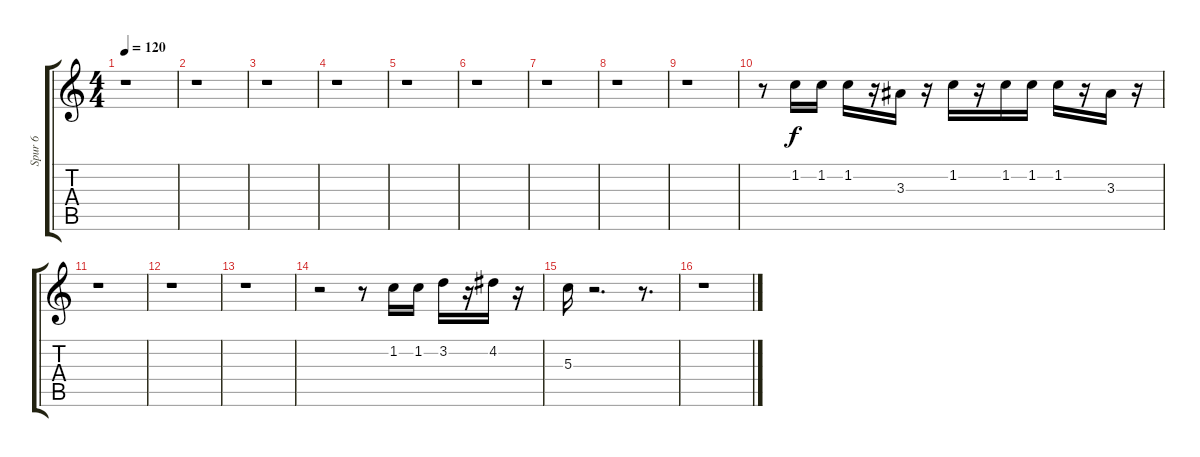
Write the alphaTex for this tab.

\track ("Spur 6" "Spur 6") {instrument electricguitarmuted}
\staff {score tabs}
\tuning (E4 B3 G3 D3 A2 E2) {hide}
\ts (4 4)
\tempo 120
\clef g2
\ks c
r.1{dy f} |
r.1 |
r.1 |
r.1 |
r.1 |
r.1 |
r.1 |
r.1 |
r.1 |
r.8 1.2.16 1.2.16 1.2.16 r.16 3.3.16 r.16 1.2.16 r.16 1.2.16 1.2.16 1.2.16 r.16 3.3.16 r.16 |
r.1 |
r.1 |
r.1 |
r.2 r.8 1.2.16 1.2.16 3.2.16 r.16 4.2.16 r.16 |
5.3.16 r.2{d} r.8{d} |
r.1
